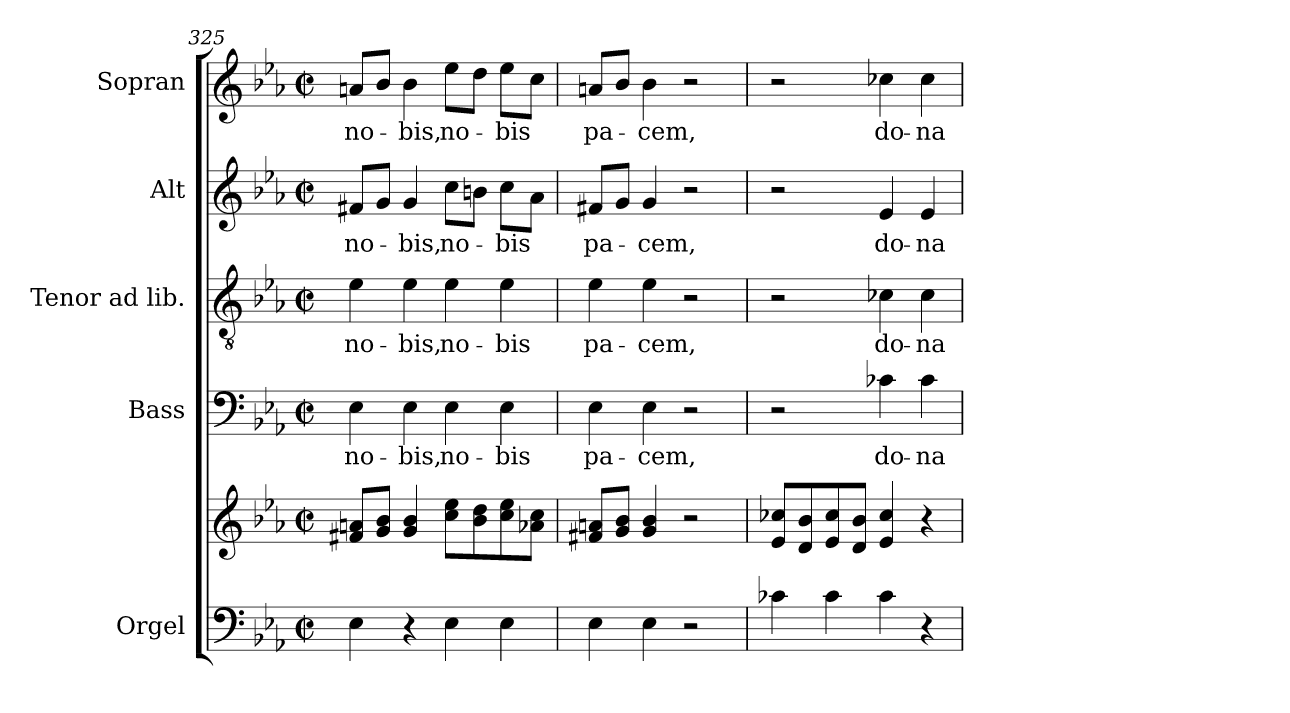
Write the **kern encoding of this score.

**kern	**kern	**kern	**text	**kern	**text	**kern	**text	**kern	**text
*part5	*part5	*part4	*part4	*part3	*part3	*part2	*part2	*part1	*part1
*staff6	*staff5	*staff4	*staff4	*staff3	*staff3	*staff2	*staff2	*staff1	*staff1
*I"Orgel	*	*I"Bass	*	*I"Tenor ad lib.	*	*I"Alt	*	*I"Sopran	*
*	*	*I'B.	*	*I'T.	*	*I'A.	*	*I'S.	*
*clefF4	*clefG2	*clefF4	*	*clefGv2	*	*clefG2	*	*clefG2	*
*k[b-e-a-]	*k[b-e-a-]	*k[b-e-a-]	*	*k[b-e-a-]	*	*k[b-e-a-]	*	*k[b-e-a-]	*
*E-:	*E-:	*E-:	*	*E-:	*	*E-:	*	*E-:	*
*M2/2	*M2/2	*M2/2	*	*M2/2	*	*M2/2	*	*M2/2	*
*met(c|)	*met(c|)	*met(c|)	*	*met(c|)	*	*met(c|)	*	*met(c|)	*
=325	=325	=325	=325	=325	=325	=325	=325	=325	=325
!	!	!	!LO:LY:b	!	!LO:LY:b	!	!LO:LY:b	!	!LO:LY:b
4E-\	8f#X/ 8an/L	4E-\	no-	4e-\	no-	8f#X/L	no-	8an/L	no-
.	8g/ 8b-/J	.	.	.	.	8g/J	.	8b-/J	.
!	!	!	!LO:LY:b	!	!LO:LY:b	!	!LO:LY:b	!	!LO:LY:b
4r	4g/ 4b-/	4E-\	-bis,	4e-\	-bis,	4g/	-bis,	4b-\	-bis,
!	!	!	!LO:LY:b	!	!LO:LY:b	!	!LO:LY:b	!	!LO:LY:b
4E-\	8cc\ 8ee-\L	4E-\	no-	4e-\	no-	8cc\L	no-	8ee-\L	no-
.	8b-\ 8dd\	.	.	.	.	8bn\J	.	8dd\J	.
!	!	!	!LO:LY:b	!	!LO:LY:b	!	!LO:LY:b	!	!LO:LY:b
4E-\	8cc\ 8ee-\	4E-\	-bis	4e-\	-bis	8cc\L	-bis	8ee-\L	-bis
.	8a-X\ 8cc\J	.	.	.	.	8a-\J	.	8cc\J	.
=326	=326	=326	=326	=326	=326	=326	=326	=326	=326
!	!	!	!LO:LY:b	!	!LO:LY:b	!	!LO:LY:b	!	!LO:LY:b
4E-\	8f#X/ 8an/L	4E-\	pa-	4e-\	pa-	8f#X/L	pa-	8an/L	pa-
.	8g/ 8b-/J	.	.	.	.	8g/J	.	8b-/J	.
!	!	!	!LO:LY:b	!	!LO:LY:b	!	!LO:LY:b	!	!LO:LY:b
4E-\	4g/ 4b-/	4E-\	-cem,	4e-\	-cem,	4g/	-cem,	4b-\	-cem,
2r	2r	2r	.	2r	.	2r	.	2r	.
!!LO:PB:g=z
=327	=327	=327	=327	=327	=327	=327	=327	=327	=327
4c-X\	8e-/ 8cc-X/L	2r	.	2r	.	2r	.	2r	.
.	8d/ 8b-/	.	.	.	.	.	.	.	.
4c-\	8e-/ 8cc-/	.	.	.	.	.	.	.	.
.	8d/ 8b-/J	.	.	.	.	.	.	.	.
!	!	!	!LO:LY:b	!	!LO:LY:b	!	!LO:LY:b	!	!LO:LY:b
4c-\	4e-/ 4cc-/	4c-X\	do-	4c-X\	do-	4e-/	do-	4cc-X\	do-
!	!	!	!LO:LY:b	!	!LO:LY:b	!	!LO:LY:b	!	!LO:LY:b
4r	4r	4c-\	-na	4c-\	-na	4e-/	-na	4cc-\	-na
=	=	=	=	=	=	=	=	=	=
*-	*-	*-	*-	*-	*-	*-	*-	*-	*-
